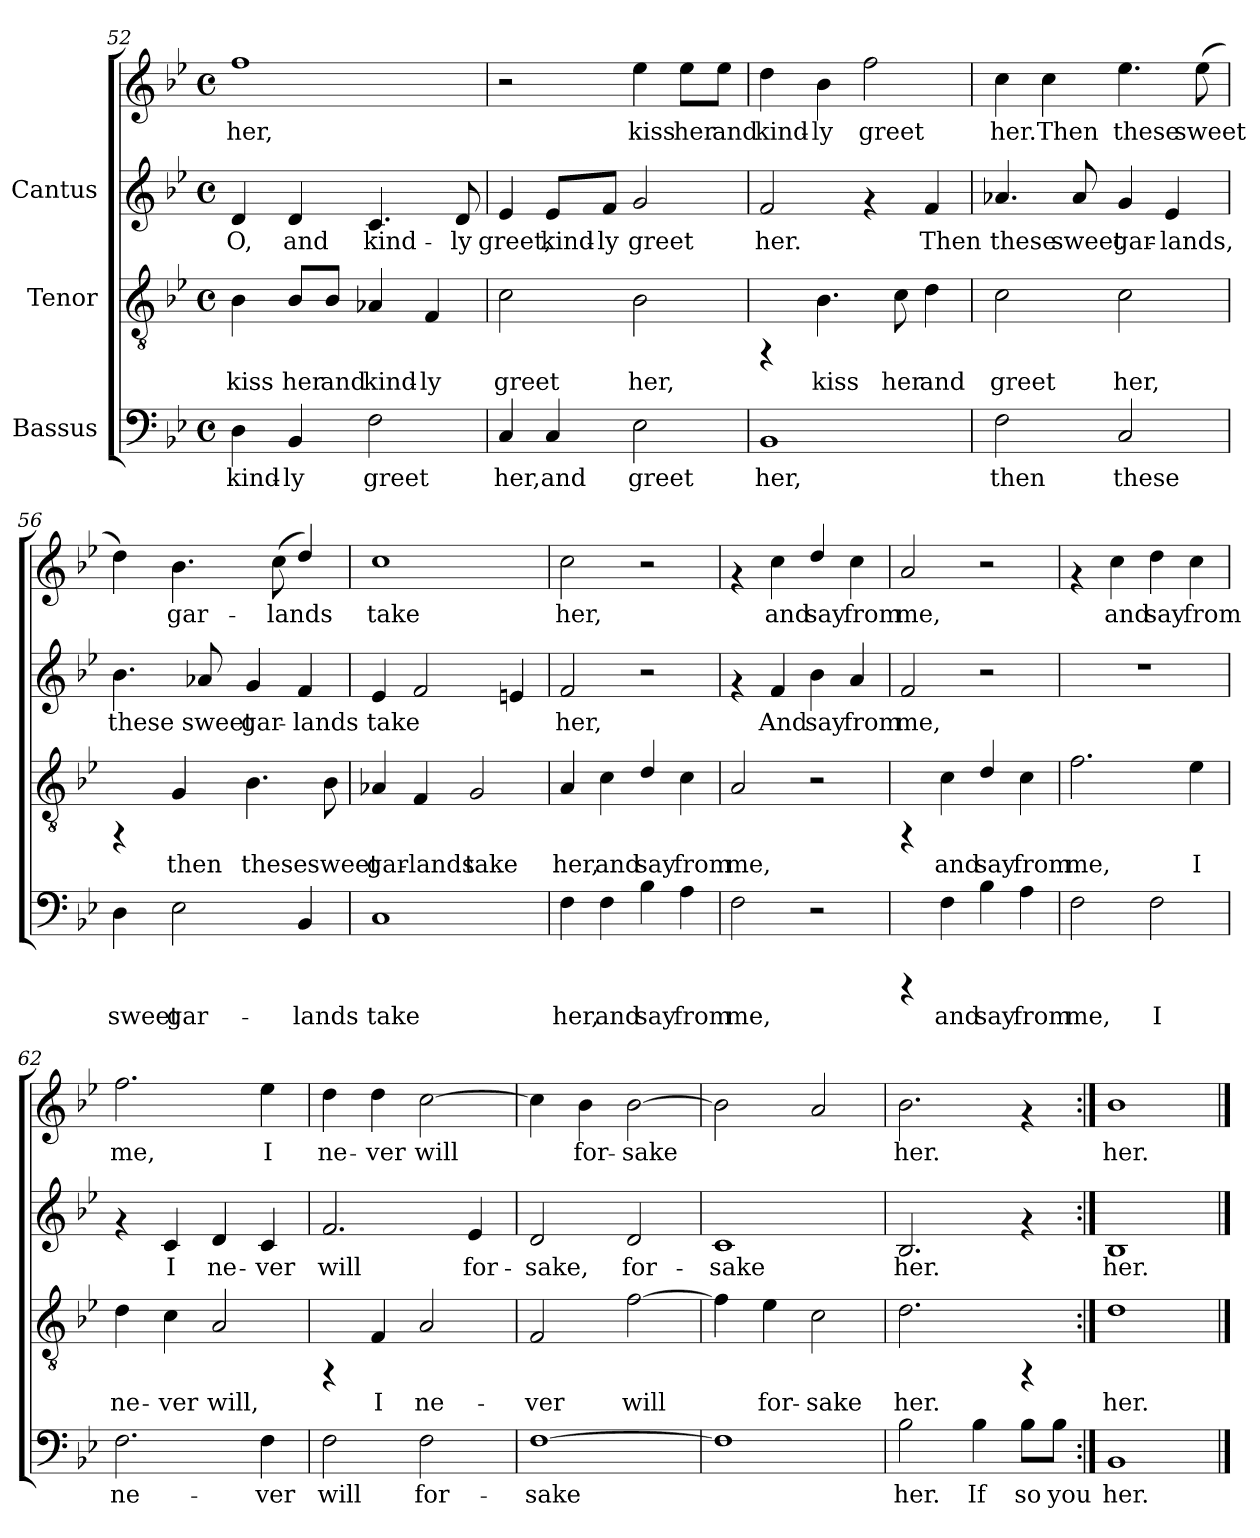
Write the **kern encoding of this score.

**kern	**text	**kern	**text	**kern	**text	**kern	**text
*part3	*part3	*part2	*part2	*part1	*part1	*part1	*part1
*staff4	*staff4	*staff3	*staff3	*staff2	*staff2	*staff1	*staff1
*I"Bassus	*	*I"Tenor	*	*I"Cantus	*	*	*
*clefF4	*	*clefGv2	*	*clefG2	*	*clefG2	*
*k[b-e-]	*	*k[b-e-]	*	*k[b-e-]	*	*k[b-e-]	*
*B-:	*	*B-:	*	*B-:	*	*B-:	*
*M4/4	*	*M4/4	*	*M4/4	*	*M4/4	*
*met(c)	*	*met(c)	*	*met(c)	*	*met(c)	*
=52	=52	=52	=52	=52	=52	=52	=52
!	!LO:LY:b	!	!LO:LY:b	!	!LO:LY:b	!	!LO:LY:b
4D\	kind-	4B-\	kiss	4d/	O,	1ff	her,
!	!LO:LY:b	!	!LO:LY:b	!	!LO:LY:b	!	!
4BB-/	-ly	8B-/L	her	4d/	and	.	.
!	!	!	!LO:LY:b	!	!	!	!
.	.	8B-/J	and	.	.	.	.
!	!LO:LY:b	!	!LO:LY:b	!	!LO:LY:b	!	!
2F\	greet	4A-X/	kind-	4.c/	kind-	.	.
!	!	!	!LO:LY:b	!	!	!	!
.	.	4F/	-ly	.	.	.	.
!	!	!	!	!	!LO:LY:b	!	!
.	.	.	.	8d/	-ly	.	.
=53	=53	=53	=53	=53	=53	=53	=53
!	!LO:LY:b	!	!LO:LY:b	!	!LO:LY:b	!	!
4C/	her,	2c\	greet	4e-/	greet,	2r	.
!	!LO:LY:b	!	!	!	!LO:LY:b	!	!
4C/	and	.	.	8e-/L	kind-	.	.
!	!	!	!	!	!LO:LY:b	!	!
.	.	.	.	8f/J	-ly	.	.
!	!LO:LY:b	!	!LO:LY:b	!	!LO:LY:b	!	!LO:LY:b
2E-\	greet	2B-\	her,	2g/	greet	4ee-\	kiss
!	!	!	!	!	!	!	!LO:LY:b
.	.	.	.	.	.	8ee-\L	her
!	!	!	!	!	!	!	!LO:LY:b
.	.	.	.	.	.	8ee-\J	and
=54	=54	=54	=54	=54	=54	=54	=54
!	!LO:LY:b	!	!	!	!LO:LY:b	!	!LO:LY:b
1BB-	her,	4rFF	.	2f/	her.	4dd\	kind-
!	!	!	!LO:LY:b	!	!	!	!LO:LY:b
.	.	4.B-\	kiss	.	.	4b-\	-ly
!	!	!	!	!	!	!	!LO:LY:b
.	.	.	.	4rf	.	2ff\	greet
!	!	!	!LO:LY:b	!	!	!	!
.	.	8c\	her	.	.	.	.
!	!	!	!LO:LY:b	!	!LO:LY:b	!	!
.	.	4d\	and	4f/	Then	.	.
!!LO:PB:g=z
=55	=55	=55	=55	=55	=55	=55	=55
!	!LO:LY:b	!	!LO:LY:b	!	!LO:LY:b	!	!LO:LY:b
2F\	then	2c\	greet	4.a-X/	these	4cc\	her.
!	!	!	!	!	!	!	!LO:LY:b
.	.	.	.	.	.	4cc\	Then
!	!	!	!	!	!LO:LY:b	!	!
.	.	.	.	8a-/	sweet	.	.
!	!LO:LY:b	!	!LO:LY:b	!	!LO:LY:b	!	!LO:LY:b
2C/	these	2c\	her,	4g/	gar-	4.ee-\	these
!	!	!	!	!	!LO:LY:b	!	!
.	.	.	.	4e-/	-lands,	.	.
!	!	!	!	!	!	!	!LO:LY:b
.	.	.	.	.	.	(>8ee-\	sweet
=56	=56	=56	=56	=56	=56	=56	=56
!	!LO:LY:b	!	!	!	!LO:LY:b	!	!LO:LY:b
4D\	sweet	4rFF	.	4.b-\	these	4dd\)	.
!	!LO:LY:b	!	!LO:LY:b	!	!	!	!LO:LY:b
2E-\	gar-	4G/	then	.	.	4.b-\	gar-
!	!	!	!	!	!LO:LY:b	!	!
.	.	.	.	8a-X/	sweet	.	.
!	!	!	!LO:LY:b	!	!LO:LY:b	!	!
.	.	4.B-\	these	4g/	gar-	.	.
!	!	!	!	!	!	!	!LO:LY:b
.	.	.	.	.	.	(>8cc\	-lands
!	!LO:LY:b	!	!	!	!LO:LY:b	!	!LO:LY:b
4BB-/	-lands	.	.	4f/	-lands	4dd/)	.
!	!	!	!LO:LY:b	!	!	!	!
.	.	8B-\	sweet	.	.	.	.
=57	=57	=57	=57	=57	=57	=57	=57
!	!LO:LY:b	!	!LO:LY:b	!	!LO:LY:b	!	!LO:LY:b
1C	take	4A-X/	gar-	4e-/	take	1cc	take
!	!	!	!LO:LY:b	!	!LO:LY:b	!	!
.	.	4F/	-lands	2f/	.	.	.
!	!	!	!LO:LY:b	!	!	!	!
.	.	2G/	take	.	.	.	.
!	!	!	!	!	!LO:LY:b	!	!
.	.	.	.	4en/	.	.	.
=58	=58	=58	=58	=58	=58	=58	=58
!	!LO:LY:b	!	!LO:LY:b	!	!LO:LY:b	!	!LO:LY:b
4F\	her,	4A/	her,	2f/	her,	2cc\	her,
!	!LO:LY:b	!	!LO:LY:b	!	!	!	!
4F\	and	4c\	and	.	.	.	.
!	!LO:LY:b	!	!LO:LY:b	!	!	!	!
4B-\	say	4d/	say	2r	.	2r	.
!	!LO:LY:b	!	!LO:LY:b	!	!	!	!
4A\	from	4c\	from	.	.	.	.
=59	=59	=59	=59	=59	=59	=59	=59
!	!LO:LY:b	!	!LO:LY:b	!	!	!	!
2F\	me,	2A/	me,	4rf	.	4rf	.
!	!	!	!	!	!LO:LY:b	!	!LO:LY:b
.	.	.	.	4f/	And	4cc\	and
!	!	!	!	!	!LO:LY:b	!	!LO:LY:b
2r	.	2r	.	4b-\	say	4dd/	say
!	!	!	!	!	!LO:LY:b	!	!LO:LY:b
.	.	.	.	4a/	from	4cc\	from
!!LO:LB:g=z
=60	=60	=60	=60	=60	=60	=60	=60
!	!	!	!	!	!LO:LY:b	!	!LO:LY:b
4rCCC	.	4rFF	.	2f/	me,	2a/	me,
!	!LO:LY:b	!	!LO:LY:b	!	!	!	!
4F\	and	4c\	and	.	.	.	.
!	!LO:LY:b	!	!LO:LY:b	!	!	!	!
4B-\	say	4d/	say	2r	.	2r	.
!	!LO:LY:b	!	!LO:LY:b	!	!	!	!
4A\	from	4c\	from	.	.	.	.
=61	=61	=61	=61	=61	=61	=61	=61
!	!LO:LY:b	!	!LO:LY:b	!	!	!	!
2F\	me,	2.f\	me,	1r	.	4rf	.
!	!	!	!	!	!	!	!LO:LY:b
.	.	.	.	.	.	4cc\	and
!	!LO:LY:b	!	!	!	!	!	!LO:LY:b
2F\	I	.	.	.	.	4dd\	say
!	!	!	!LO:LY:b	!	!	!	!LO:LY:b
.	.	4e-\	I	.	.	4cc\	from
=62	=62	=62	=62	=62	=62	=62	=62
!	!LO:LY:b	!	!LO:LY:b	!	!	!	!LO:LY:b
2.F\	ne-	4d\	ne-	4rf	.	2.ff\	me,
!	!	!	!LO:LY:b	!	!LO:LY:b	!	!
.	.	4c\	-ver	4c/	I	.	.
!	!	!	!LO:LY:b	!	!LO:LY:b	!	!
.	.	2A/	will,	4d/	ne-	.	.
!	!LO:LY:b	!	!	!	!LO:LY:b	!	!LO:LY:b
4F\	-ver	.	.	4c/	-ver	4ee-\	I
=63	=63	=63	=63	=63	=63	=63	=63
!	!LO:LY:b	!	!	!	!LO:LY:b	!	!LO:LY:b
2F\	will	4rFF	.	2.f/	will	4dd\	ne-
!	!	!	!LO:LY:b	!	!	!	!LO:LY:b
.	.	4F/	I	.	.	4dd\	-ver
!	!LO:LY:b	!	!LO:LY:b	!	!	!	!LO:LY:b
2F\	for-	2A/	ne-	.	.	[>2cc\	will
!	!	!	!	!	!LO:LY:b	!	!
.	.	.	.	4e-/	for-	.	.
=64	=64	=64	=64	=64	=64	=64	=64
!	!LO:LY:b	!	!LO:LY:b	!	!LO:LY:b	!	!LO:LY:b
[>1F	-sake	2F/	-ver	2d/	sake,	4cc\]	-
!	!	!	!	!	!	!	!LO:LY:b
.	.	.	.	.	.	4b-\	for-
!	!	!	!LO:LY:b	!	!LO:LY:b	!	!LO:LY:b
.	.	[>2f\	will	2d/	for-	[>2b-\	-sake
=65	=65	=65	=65	=65	=65	=65	=65
!	!	!	!LO:LY:b	!	!LO:LY:b	!	!
1F]	.	4f\]	.	1c	-sake	2b-\]	.
!	!	!	!LO:LY:b	!	!	!	!
.	.	4e-\	for-	.	.	.	.
!	!	!	!LO:LY:b	!	!	!	!
.	.	2c\	-sake	.	.	2a/	.
!!LO:LB:g=z
=66	=66	=66	=66	=66	=66	=66	=66
!	!LO:LY:b	!	!LO:LY:b	!	!LO:LY:b	!	!LO:LY:b
2B-\	her.	2.d\	her.	2.B-/	her.	2.b-\	her.
!	!LO:LY:b	!	!	!	!	!	!
4B-\	If	.	.	.	.	.	.
!	!LO:LY:b	!	!	!	!	!	!
8B-\L	so	4rFF	.	4rf	.	4rf	.
!	!LO:LY:b	!	!	!	!	!	!
8B-\J	you	.	.	.	.	.	.
=67:|!	=67:|!	=67:|!	=67:|!	=67:|!	=67:|!	=67:|!	=67:|!
!	!LO:LY:b	!	!LO:LY:b	!	!LO:LY:b	!	!LO:LY:b
1BB-	her.	1d	her.	1B-	her.	1b-	her.
==	==	==	==	==	==	==	==
*-	*-	*-	*-	*-	*-	*-	*-
